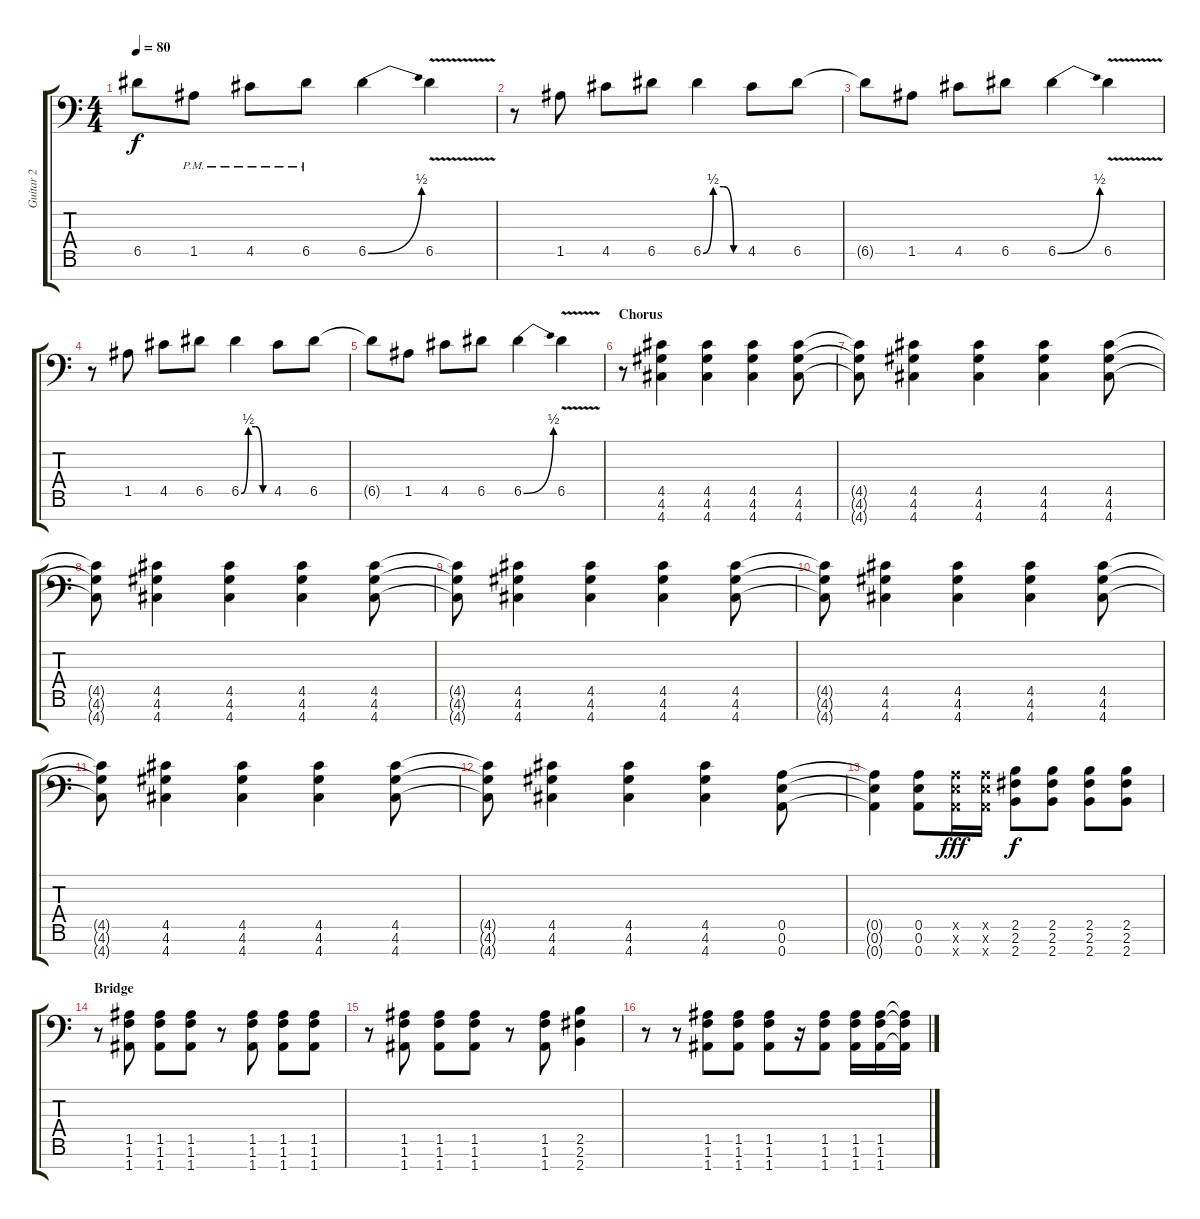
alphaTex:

\track ("Guitar 2" "Guitar 2") {instrument distortionguitar}
\staff {score tabs}
\tuning (E4 B3 G3 D3 A2 E2 A1) {hide}
\ts (4 4)
\tempo 80
\clef f4
\ks c
6.5{t}.8{dy f} 1.5{pm}.8 4.5{pm}.8 6.5{pm}.8 6.5{be (bend 0 0 60 2)}.4 6.5{v}.4 |
r.8 1.5.8 4.5.8 6.5.8 6.5{be (custom 0 0 15 2 30 2 45 0 60 0)}.4 4.5.8 6.5.8 |
6.5{t}.8 1.5.8 4.5.8 6.5.8 6.5{be (bend 0 0 60 2)}.4 6.5{v}.4 |
r.8 1.5.8 4.5.8 6.5.8 6.5{be (custom 0 0 15 2 30 2 45 0 60 0)}.4 4.5.8 6.5.8 |
6.5{t}.8 1.5.8 4.5.8 6.5.8 6.5{be (bend 0 0 60 2)}.4 6.5{v}.4 |
\section ("" "Chorus")
r.8 (4.5 4.6 4.7).4 (4.5 4.6 4.7).4 (4.5 4.6 4.7).4 (4.5 4.6 4.7).8 |
(4.5{t} 4.6{t} 4.7{t}).8 (4.5 4.6 4.7).4 (4.5 4.6 4.7).4 (4.5 4.6 4.7).4 (4.5 4.6 4.7).8 |
(4.5{t} 4.6{t} 4.7{t}).8 (4.5 4.6 4.7).4 (4.5 4.6 4.7).4 (4.5 4.6 4.7).4 (4.5 4.6 4.7).8 |
(4.5{t} 4.6{t} 4.7{t}).8 (4.5 4.6 4.7).4 (4.5 4.6 4.7).4 (4.5 4.6 4.7).4 (4.5 4.6 4.7).8 |
(4.5{t} 4.6{t} 4.7{t}).8 (4.5 4.6 4.7).4 (4.5 4.6 4.7).4 (4.5 4.6 4.7).4 (4.5 4.6 4.7).8 |
(4.5{t} 4.6{t} 4.7{t}).8 (4.5 4.6 4.7).4 (4.5 4.6 4.7).4 (4.5 4.6 4.7).4 (4.5 4.6 4.7).8 |
(4.5{t} 4.6{t} 4.7{t}).8 (4.5 4.6 4.7).4 (4.5 4.6 4.7).4 (4.5 4.6 4.7).4 (0.5 0.6 0.7).8 |
(0.5{t} 0.6{t} 0.7{t}).4 (0.5 0.6 0.7).8 (0.5{x} 0.6{x} 0.7{x}).16{dy fff} (0.5{x} 0.6{x} 0.7{x}).16 (2.5 2.6 2.7).8{dy f} (2.5 2.6 2.7).8 (2.5 2.6 2.7).8 (2.5 2.6 2.7).8 |
\section ("" "Bridge")
r.8 (1.5 1.6 1.7).8 (1.5 1.6 1.7).8 (1.5 1.6 1.7).8 r.8 (1.5 1.6 1.7).8 (1.5 1.6 1.7).8 (1.5 1.6 1.7).8 |
r.8 (1.5 1.6 1.7).8 (1.5 1.6 1.7).8 (1.5 1.6 1.7).8 r.8 (1.5 1.6 1.7).8 (2.5 2.6 2.7).4 |
r.8 r.8 (1.5 1.6 1.7).8 (1.5 1.6 1.7).8 (1.5 1.6 1.7).8 r.16 (1.5 1.6 1.7).8 (1.5 1.6 1.7).16 (1.5 1.6 1.7).16 (1.5{t} 1.6{t} 1.7{t}).16
